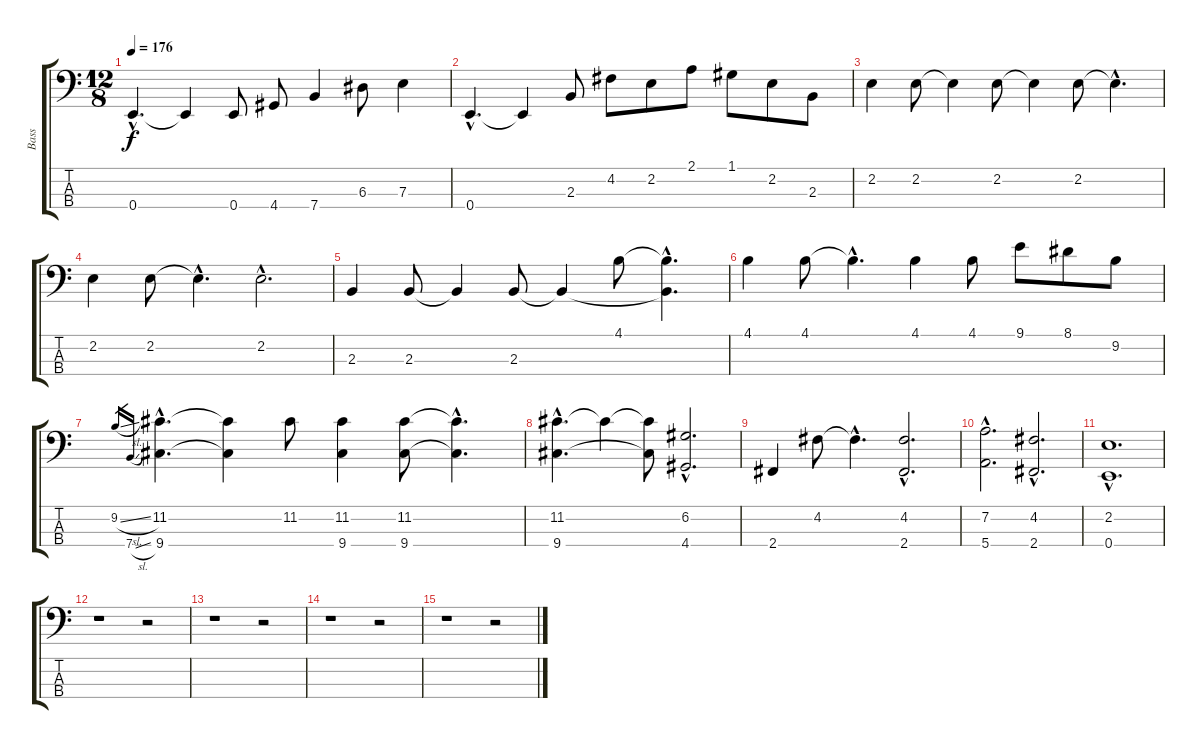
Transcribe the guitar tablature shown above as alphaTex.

\track ("Bass" "Bass") {instrument acousticguitarnylon}
\staff {score tabs}
\tuning (G2 D2 A1 E1) {hide}
\ts (12 8)
\tempo 176
\clef f4
\ks c
0.4{hac}.4{d dy f} 0.4{t}.4 0.4.8 4.4.8 7.4.4 6.3.8 7.3.4 |
0.4{hac}.4{d} 0.4{t}.4 2.3.8 4.2.8 2.2.8 2.1.8 1.1.8 2.2.8 2.3.8 |
2.2.4 2.2.8 2.2{t}.4 2.2.8 2.2{t}.4 2.2.8 2.2{hac t}.4{d} |
2.2.4 2.2.8 2.2{hac t}.4{d} 2.2{hac}.2{d} |
2.3.4 2.3.8 2.3{t}.4 2.3.8 2.3{t}.4 4.1.8 (4.1{hac t} 2.3{hac t}).4{d} |
4.1.4 4.1.8 4.1{hac t}.4{d} 4.1.4 4.1.8 9.1.8 8.1.8 9.2.8 |
9.2{sl}.16{gr} 7.4{sl}.16{gr} (11.2{hac} 9.4{hac}).4{d} (11.2{t} 9.4{t}).4 11.2.8 (11.2 9.4).4 (11.2 9.4).8 (11.2{hac t} 9.4{hac t}).4{d} |
(11.2{hac} 9.4{hac}).4{d} 11.2{t}.4 (11.2{t} 9.4{t}).8 (6.2{hac} 4.4{hac}).2{d} |
2.4.4 4.2.8 4.2{hac t}.4{d} (4.2{hac} 2.4{hac}).2{d} |
(7.2{hac} 5.4{hac}).2{d} (4.2{hac} 2.4{hac}).2{d} |
(2.2{hac} 0.4{hac}).1{d} |
r.1 r.2 |
r.1 r.2 |
r.1 r.2 |
r.1 r.2
